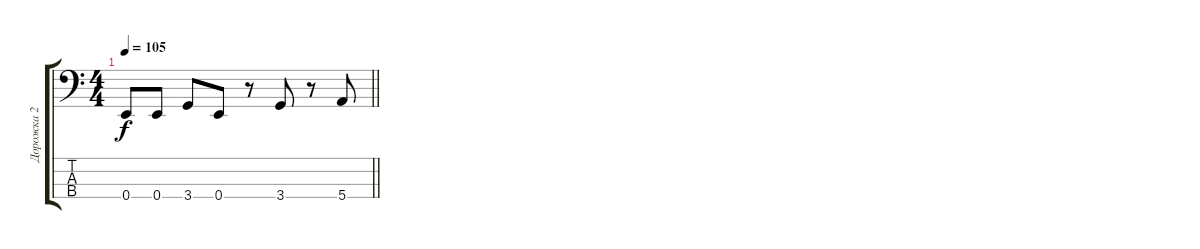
\track ("Дорожка 2" "Дорожка 2") {instrument electricbassfinger}
\staff {score tabs}
\tuning (G2 D2 A1 E1) {hide}
\ts (4 4)
\tempo 105
\clef f4
\barLineRight lightlight
\ks c
0.4.8{dy f} 0.4.8 3.4.8 0.4.8 r.8 3.4.8 r.8 5.4.8
